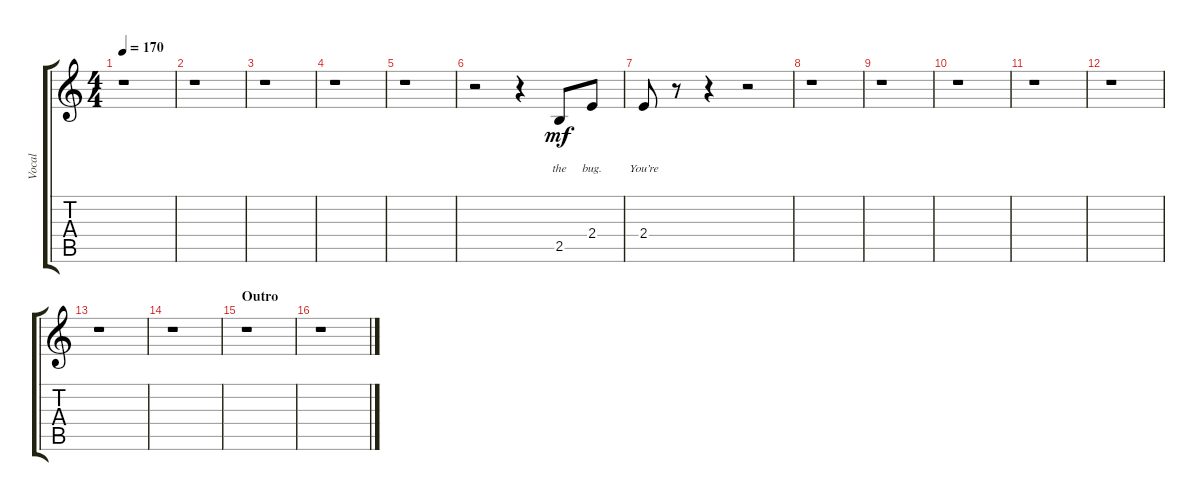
\track ("Vocal" "Vocal") {instrument electricguitarmuted}
\staff {score tabs}
\tuning (E4 B3 G3 D3 A2 E2) {hide}
\ts (4 4)
\tempo 170
\clef g2
\ks c
r.1{dy f} |
r.1 |
r.1 |
r.1 |
r.1 |
r.2 r.4 2.5.8{lyrics (0 "") lyrics (1 "") lyrics (2 "") lyrics (3 "the") lyrics (4 "") dy mf} 2.4.8{lyrics (0 "") lyrics (1 "") lyrics (2 "") lyrics (3 "bug.") lyrics (4 "")} |
2.4.8{lyrics (0 "") lyrics (1 "") lyrics (2 "") lyrics (3 "You’re") lyrics (4 "")} r.8 r.4 r.2 |
r.1 |
r.1 |
r.1 |
r.1 |
r.1 |
r.1 |
r.1 |
\section ("" "Outro")
r.1 |
r.1
